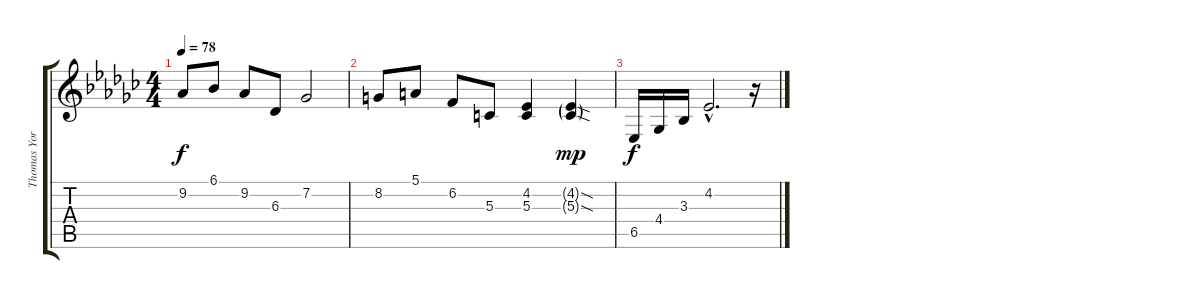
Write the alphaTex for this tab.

\track ("Thomas Yorke (piano)" "Thomas Yor") {instrument acousticgrandpiano}
\staff {score tabs}
\tuning (E4 B3 G3 D3 A2 E2) {hide}
\ts (4 4)
\tempo 78
\clef g2
\ks gb
9.2.8{dy f} 6.1.8 9.2.8 6.3.8 7.2.2 |
8.2.8 5.1.8 6.2.8 5.3.8 (4.2 5.3).4 (4.2{sod g} 5.3{sod g}).4{dy mp} |
6.5.16{dy f} 4.4.16 3.3.16 4.2{hac}.2{d} r.16
